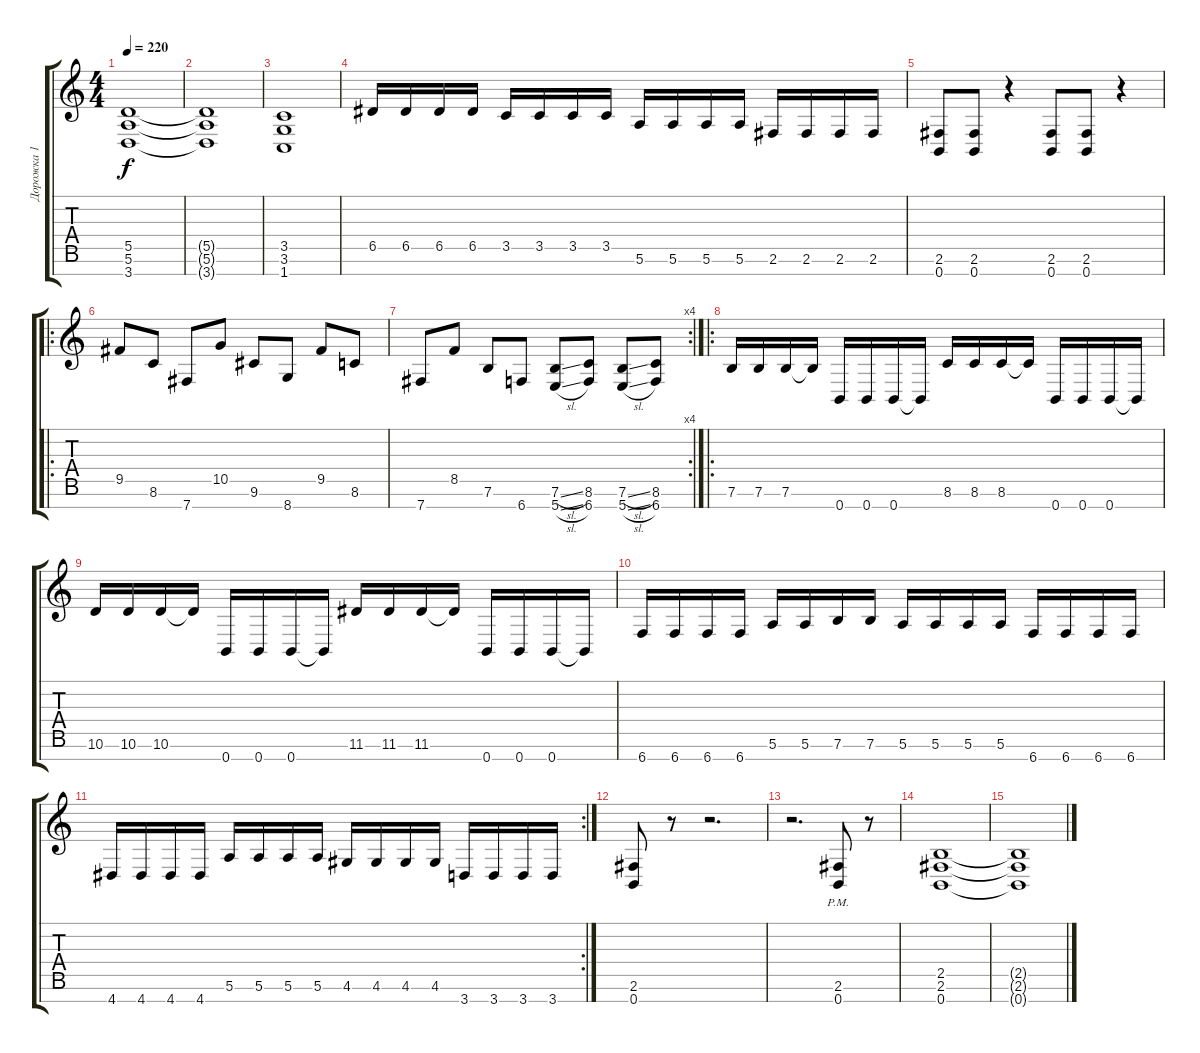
\track ("Дорожка 1" "Дорожка 1") {instrument distortionguitar}
\staff {score tabs}
\tuning (E4 B3 G3 D3 A2 E2 B1) {hide}
\ts (4 4)
\tempo 220
\clef g2
\ks c
(5.5 5.6 3.7).1{dy f} |
(5.5{t} 5.6{t} 3.7{t}).1 |
(3.5 3.6 1.7).1 |
6.5.16 6.5.16 6.5.16 6.5.16 3.5.16 3.5.16 3.5.16 3.5.16 5.6.16 5.6.16 5.6.16 5.6.16 2.6.16 2.6.16 2.6.16 2.6.16 |
(2.6 0.7).8 (2.6 0.7).8 r.4 (2.6 0.7).8 (2.6 0.7).8 r.4 |
\ro
9.5.8 8.6.8 7.7.8 10.5.8 9.6.8 8.7.8 9.5.8 8.6.8 |
\rc 4
7.7.8 8.5.8 7.6.8 6.7.8 (7.6{sl} 5.7{sl}).8 (8.6 6.7).8 (7.6{sl} 5.7{sl}).8 (8.6 6.7).8 |
\ro
7.6.16 7.6.16 7.6.16 7.6{t}.16 0.7.16 0.7.16 0.7.16 0.7{t}.16 8.6.16 8.6.16 8.6.16 8.6{t}.16 0.7.16 0.7.16 0.7.16 0.7{t}.16 |
10.6.16 10.6.16 10.6.16 10.6{t}.16 0.7.16 0.7.16 0.7.16 0.7{t}.16 11.6.16 11.6.16 11.6.16 11.6{t}.16 0.7.16 0.7.16 0.7.16 0.7{t}.16 |
6.7.16 6.7.16 6.7.16 6.7.16 5.6.16 5.6.16 7.6.16 7.6.16 5.6.16 5.6.16 5.6.16 5.6.16 6.7.16 6.7.16 6.7.16 6.7.16 |
\rc 2
4.7.16 4.7.16 4.7.16 4.7.16 5.6.16 5.6.16 5.6.16 5.6.16 4.6.16 4.6.16 4.6.16 4.6.16 3.7.16 3.7.16 3.7.16 3.7.16 |
(2.6 0.7).8 r.8 r.2{d} |
r.2{d} (2.6 0.7{pm}).8 r.8 |
(2.5 2.6 0.7).1 |
(2.5{t} 2.6{t} 0.7{t}).1
